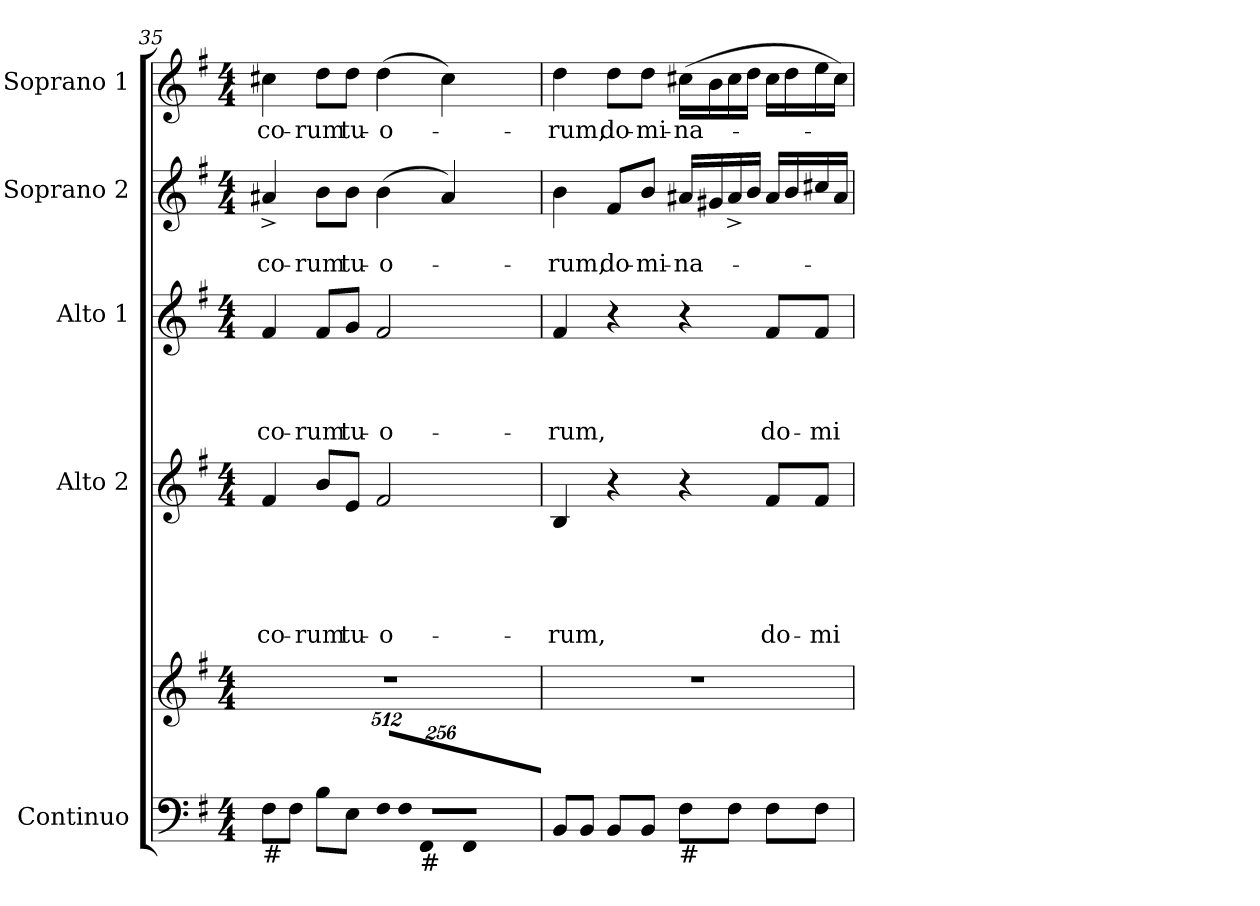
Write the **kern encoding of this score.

**kern	**kern	**kern	**text	**text	**text	**text	**text	**kern	**text	**text	**text	**text	**kern	**text	**text	**kern	**text
*part5	*part5	*part4	*part4	*part4	*part4	*part4	*part4	*part3	*part3	*part3	*part3	*part3	*part2	*part2	*part2	*part1	*part1
*staff6	*staff5	*staff4	*staff4	*staff4	*staff4	*staff4	*staff4	*staff3	*staff3	*staff3	*staff3	*staff3	*staff2	*staff2	*staff2	*staff1	*staff1
*I"Continuo	*	*I"Alto 2	*	*	*	*	*	*I"Alto 1	*	*	*	*	*I"Soprano 2	*	*	*I"Soprano 1	*
*	*	*I'A. 2	*	*	*	*	*	*I'A. 1	*	*	*	*	*I'S. 2	*	*	*I'S. 1	*
*clefF4	*clefG2	*clefG2	*	*	*	*	*	*clefG2	*	*	*	*	*clefG2	*	*	*clefG2	*
*k[f#]	*k[f#]	*k[f#]	*	*	*	*	*	*k[f#]	*	*	*	*	*k[f#]	*	*	*k[f#]	*
*G:	*G:	*G:	*	*	*	*	*	*G:	*	*	*	*	*G:	*	*	*G:	*
*M4/4	*M4/4	*M4/4	*	*	*	*	*	*M4/4	*	*	*	*	*M4/4	*	*	*M4/4	*
=35	=35	=35	=35	=35	=35	=35	=35	=35	=35	=35	=35	=35	=35	=35	=35	=35	=35
!LO:TX:b:t=#	!	!	!	!	!	!	!	!	!	!	!	!	!	!	!	!	!
!	!	!	!	!	!	!	!LO:LY:b	!	!	!	!	!LO:LY:b	!	!	!LO:LY:b	!	!LO:LY:b
8F#\L	1r	4f#/	.	.	.	.	-co-	4f#/	.	.	.	-co-	4a#X^</	.	-co-	4cc#X\	-co-
8F#\J	.	.	.	.	.	.	.	.	.	.	.	.	.	.	.	.	.
!	!	!	!	!	!	!	!LO:LY:b	!	!	!	!	!LO:LY:b	!	!	!LO:LY:b	!	!LO:LY:b
8B\L	.	8b/L	.	.	.	.	-rum	8f#/L	.	.	.	-rum	8b\L	.	-rum	8dd\L	-rum
!	!	!	!	!	!	!	!LO:LY:b	!	!	!	!	!LO:LY:b	!	!	!LO:LY:b	!	!LO:LY:b
8E\J	.	8e/J	.	.	.	.	tu-	8g/J	.	.	.	tu-	8b\J	.	tu-	8dd\J	tu-
*Xbrackettup	*	*	*	*	*	*	*	*	*	*	*	*	*	*	*	*	*
!LO:N:vis=8	!	!	!	!	!	!	!LO:LY:b	!	!	!	!	!LO:LY:b	!	!	!LO:LY:b	!	!LO:LY:b
4096%341F#>\L	.	2f#/	.	.	.	.	-o-	2f#/	.	.	.	-o-	(>4b\	.	-o-	(>4dd\	-o-
!LO:N:vis=8	!	!	!	!	!	!	!	!	!	!	!	!	!	!	!	!	!
2048%171F#\J	.	.	.	.	.	.	.	.	.	.	.	.	.	.	.	.	.
!LO:TX:b:t=#	!	!	!	!	!	!	!	!	!	!	!	!	!	!	!	!	!
!LO:N:vis=8	!	!	!	!	!	!	!	!	!	!	!	!	!	!	!	!	!
4096%341FF#</L	.	.	.	.	.	.	.	.	.	.	.	.	.	.	.	.	.
!LO:N:vis=8	!	!	!	!	!	!	!	!	!	!	!	!	!	!	!	!	!
4096%341FF#/J	.	.	.	.	.	.	.	.	.	.	.	.	4a#/)	.	.	4cc#\)	.
8ryy	.	.	.	.	.	.	.	.	.	.	.	.	.	.	.	.	.
32ryy	.	.	.	.	.	.	.	.	.	.	.	.	.	.	.	.	.
128ryy	.	.	.	.	.	.	.	.	.	.	.	.	.	.	.	.	.
512ryy	.	.	.	.	.	.	.	.	.	.	.	.	.	.	.	.	.
2048.ryy	.	.	.	.	.	.	.	.	.	.	.	.	.	.	.	.	.
=36	=36	=36	=36	=36	=36	=36	=36	=36	=36	=36	=36	=36	=36	=36	=36	=36	=36
!	!	!	!	!	!	!	!LO:LY:b	!	!	!	!	!LO:LY:b	!	!	!LO:LY:b	!	!LO:LY:b
8BB/L	1r	4B/	.	.	.	.	-rum,	4f#/	.	.	.	-rum,	4b\	.	-rum,	4dd\	-rum,
8BB/J	.	.	.	.	.	.	.	.	.	.	.	.	.	.	.	.	.
!	!	!	!	!	!	!	!	!	!	!	!	!	!	!	!LO:LY:b	!	!LO:LY:b
8BB/L	.	4r	.	.	.	.	.	4r	.	.	.	.	8f#/L	.	do-	8dd\L	do-
!	!	!	!	!	!	!	!	!	!	!	!	!	!	!	!LO:LY:b	!	!LO:LY:b
8BB/J	.	.	.	.	.	.	.	.	.	.	.	.	8b/J	.	-mi-	8dd\J	-mi-
!LO:TX:b:t=#	!	!	!	!	!	!	!	!	!	!	!	!	!	!	!	!	!
!	!	!	!	!	!	!	!	!	!	!	!	!	!	!	!LO:LY:b	!	!LO:LY:b
8F#\L	.	4r	.	.	.	.	.	4r	.	.	.	.	16a#X/LL	.	-na-	(>16cc#X\LL	-na-
.	.	.	.	.	.	.	.	.	.	.	.	.	16g#X/	.	.	16b\	.
8F#\J	.	.	.	.	.	.	.	.	.	.	.	.	16a#^</	.	.	16cc#\	.
.	.	.	.	.	.	.	.	.	.	.	.	.	16b/JJ	.	.	16dd\JJ	.
!	!	!	!	!	!	!	!LO:LY:b	!	!	!	!	!LO:LY:b	!	!	!	!	!
8F#\L	.	8f#/L	.	.	.	.	do-	8f#/L	.	.	.	do-	16a#/LL	.	.	16cc#\LL	.
.	.	.	.	.	.	.	.	.	.	.	.	.	16b/	.	.	16dd\	.
!	!	!	!	!	!	!	!LO:LY:b	!	!	!	!	!LO:LY:b	!	!	!	!	!
8F#\J	.	8f#/J	.	.	.	.	-mi-	8f#/J	.	.	.	-mi-	16cc#X/	.	.	16ee\	.
.	.	.	.	.	.	.	.	.	.	.	.	.	16a#/JJ	.	.	16cc#\JJ)	.
=	=	=	=	=	=	=	=	=	=	=	=	=	=	=	=	=	=
*-	*-	*-	*-	*-	*-	*-	*-	*-	*-	*-	*-	*-	*-	*-	*-	*-	*-
